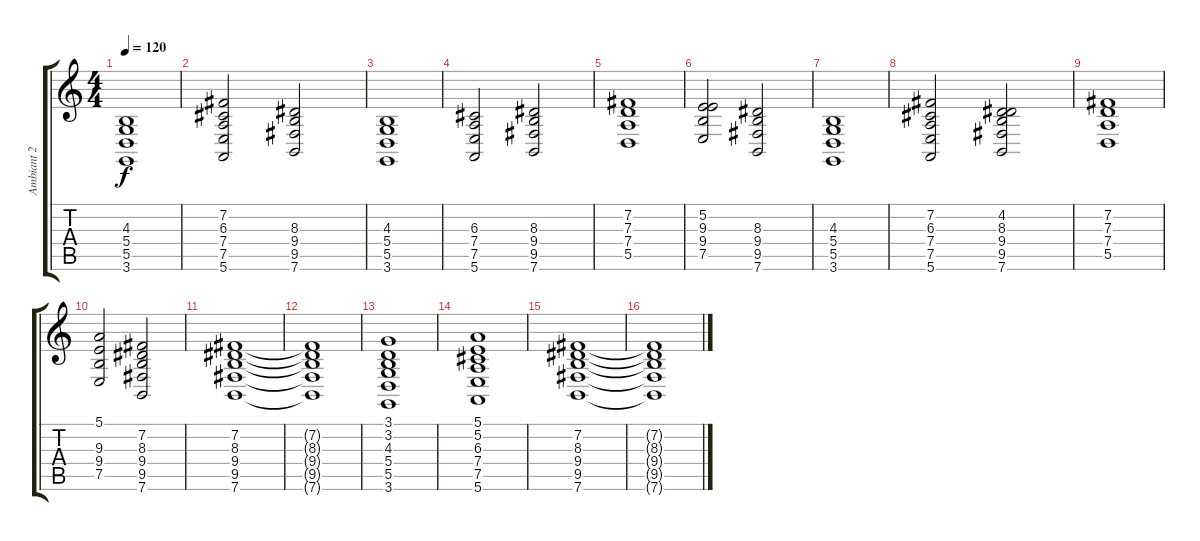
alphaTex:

\track ("Ambiant 2" "Ambiant 2") {instrument fx6goblins}
\staff {score tabs}
\tuning (E4 B3 G3 D3 A2 E2) {hide}
\ts (4 4)
\tempo 120
\clef g2
\ks c
(4.3 5.4 5.5 3.6).1{dy f} |
(7.2 6.3 7.4 7.5 5.6).2 (8.3 9.4 9.5 7.6).2 |
(4.3 5.4 5.5 3.6).1 |
(6.3 7.4 7.5 5.6).2 (8.3 9.4 9.5 7.6).2 |
(7.2 7.3 7.4 5.5).1 |
(5.2 9.3 9.4 7.5).2 (8.3 9.4 9.5 7.6).2 |
(4.3 5.4 5.5 3.6).1 |
(7.2 6.3 7.4 7.5 5.6).2 (4.2 8.3 9.4 9.5 7.6).2 |
(7.2 7.3 7.4 5.5).1 |
(5.1 9.3 9.4 7.5).2 (7.2 8.3 9.4 9.5 7.6).2 |
(7.2 8.3 9.4 9.5 7.6).1 |
(7.2{t} 8.3{t} 9.4{t} 9.5{t} 7.6{t}).1 |
(3.1 3.2 4.3 5.4 5.5 3.6).1 |
(5.1 5.2 6.3 7.4 7.5 5.6).1 |
(7.2 8.3 9.4 9.5 7.6).1 |
(7.2{t} 8.3{t} 9.4{t} 9.5{t} 7.6{t}).1
